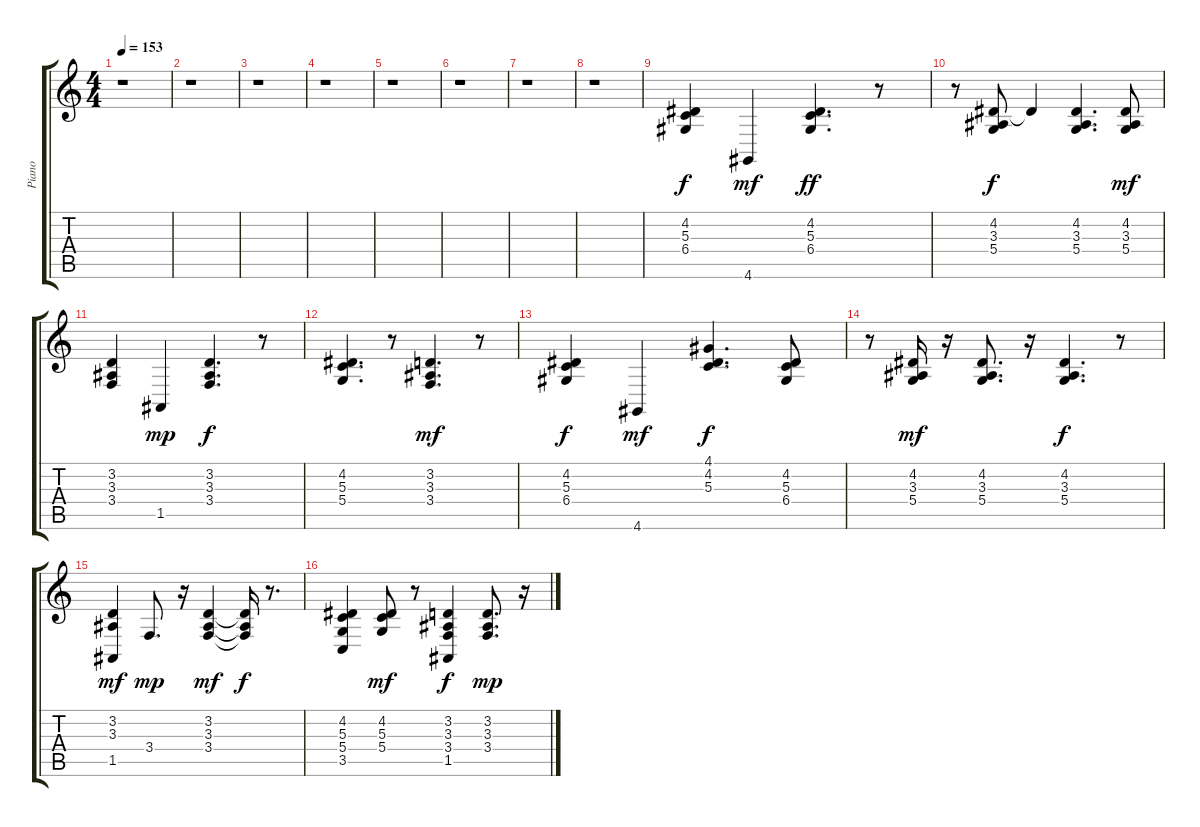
\track ("Piano" "Piano") {instrument brightacousticpiano}
\staff {score tabs}
\tuning (E4 B3 G3 D3 A2 E2) {hide}
\ts (4 4)
\tempo 153
\clef g2
\ks c
r.1{dy f} |
r.1 |
r.1 |
r.1 |
r.1 |
r.1 |
r.1 |
r.1 |
(4.2 5.3 6.4).4 4.6.4{dy mf} (4.2 5.3 6.4).4{d dy ff} r.8 |
r.8 (4.2 3.3 5.4).8{dy f} 4.2{t}.4 (4.2 3.3 5.4).4{d} (4.2 3.3 5.4).8{dy mf} |
(3.2 3.3 3.4).4 1.5.4{dy mp} (3.2 3.3 3.4).4{d dy f} r.8 |
(4.2 5.3 5.4).4{d} r.8 (3.2 3.3 3.4).4{d dy mf} r.8 |
(4.2 5.3 6.4).4{dy f} 4.6.4{dy mf} (4.1 4.2 5.3).4{d dy f} (4.2 5.3 6.4).8 |
r.8 (4.2 3.3 5.4).16{dy mf} r.16 (4.2 3.3 5.4).8{d} r.16 (4.2 3.3 5.4).4{d dy f} r.8 |
(3.2 3.3 1.5).4{dy mf} 3.4.8{d dy mp} r.16 (3.2 3.3 3.4).4{dy mf} (3.2{t} 3.3{t} 3.4{t}).16{dy f} r.8{d} |
(4.2 5.3 5.4 3.5).4 (4.2 5.3 5.4).8{dy mf} r.8 (3.2 3.3 3.4 1.5).4{dy f} (3.2 3.3 3.4).8{d dy mp} r.16
